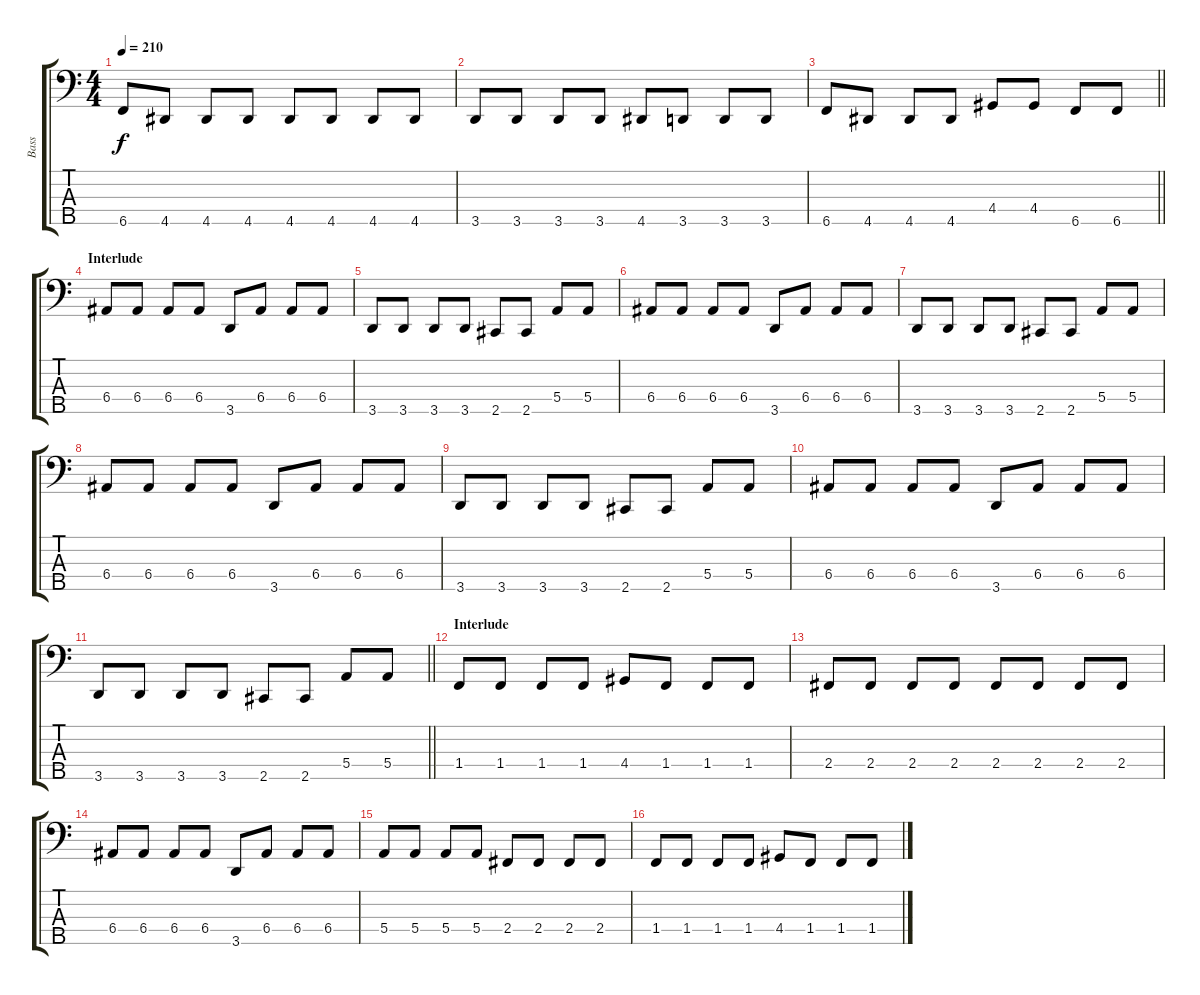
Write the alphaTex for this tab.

\track ("Bass" "Bass") {instrument electricbasspick}
\staff {score tabs}
\tuning (G2 D2 A1 E1 B0) {hide}
\ts (4 4)
\tempo 210
\clef f4
\ks c
6.5.8{dy f} 4.5.8 4.5.8 4.5.8 4.5.8 4.5.8 4.5.8 4.5.8 |
3.5.8 3.5.8 3.5.8 3.5.8 4.5.8 3.5.8 3.5.8 3.5.8 |
\barLineRight lightlight
6.5.8 4.5.8 4.5.8 4.5.8 4.4.8 4.4.8 6.5.8 6.5.8 |
\section ("" "Interlude")
6.4.8 6.4.8 6.4.8 6.4.8 3.5.8 6.4.8 6.4.8 6.4.8 |
3.5.8 3.5.8 3.5.8 3.5.8 2.5.8 2.5.8 5.4.8 5.4.8 |
6.4.8 6.4.8 6.4.8 6.4.8 3.5.8 6.4.8 6.4.8 6.4.8 |
3.5.8 3.5.8 3.5.8 3.5.8 2.5.8 2.5.8 5.4.8 5.4.8 |
6.4.8 6.4.8 6.4.8 6.4.8 3.5.8 6.4.8 6.4.8 6.4.8 |
3.5.8 3.5.8 3.5.8 3.5.8 2.5.8 2.5.8 5.4.8 5.4.8 |
6.4.8 6.4.8 6.4.8 6.4.8 3.5.8 6.4.8 6.4.8 6.4.8 |
\barLineRight lightlight
3.5.8 3.5.8 3.5.8 3.5.8 2.5.8 2.5.8 5.4.8 5.4.8 |
\section ("" "Interlude")
1.4.8 1.4.8 1.4.8 1.4.8 4.4.8 1.4.8 1.4.8 1.4.8 |
2.4.8 2.4.8 2.4.8 2.4.8 2.4.8 2.4.8 2.4.8 2.4.8 |
6.4.8 6.4.8 6.4.8 6.4.8 3.5.8 6.4.8 6.4.8 6.4.8 |
5.4.8 5.4.8 5.4.8 5.4.8 2.4.8 2.4.8 2.4.8 2.4.8 |
1.4.8 1.4.8 1.4.8 1.4.8 4.4.8 1.4.8 1.4.8 1.4.8
